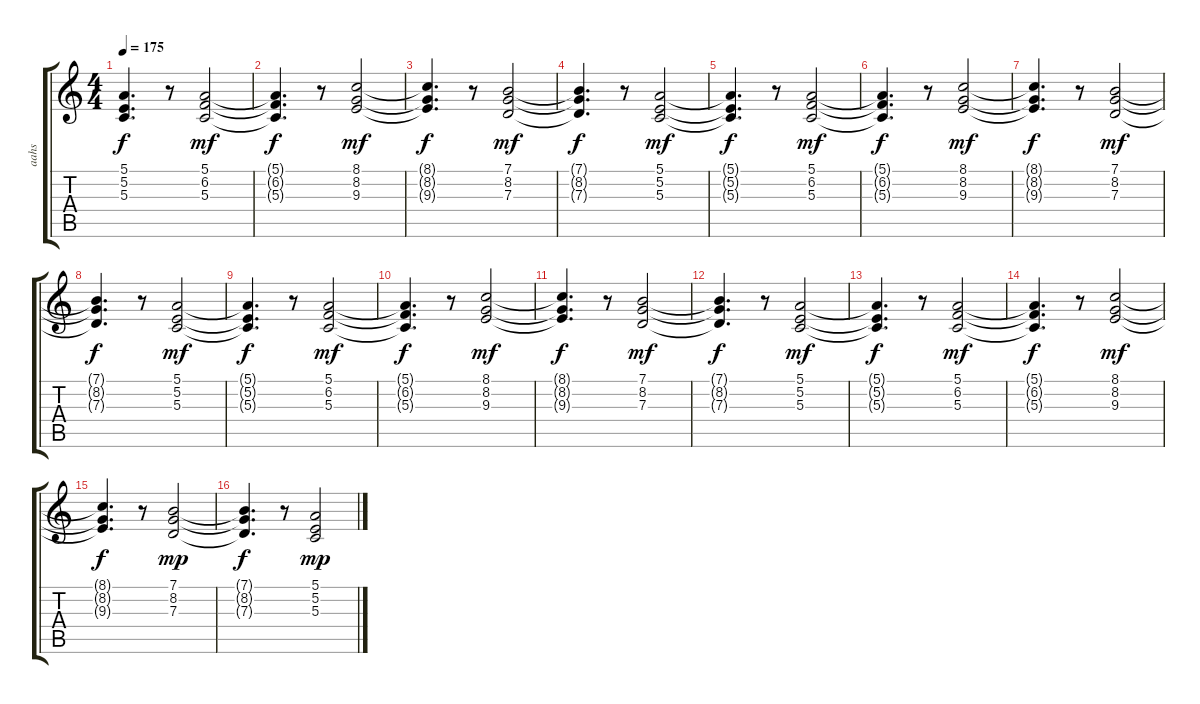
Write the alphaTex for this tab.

\track ("aahs" "aahs") {instrument choiraahs}
\staff {score tabs}
\tuning (E4 B3 G3 D3 A2 E2) {hide}
\ts (4 4)
\tempo 175
\clef g2
\ks c
(5.1{t} 5.2{t} 5.3{t}).4{d dy f} r.8 (5.1 6.2 5.3).2{dy mf} |
(5.1{t} 6.2{t} 5.3{t}).4{d dy f} r.8 (8.1 8.2 9.3).2{dy mf} |
(8.1{t} 8.2{t} 9.3{t}).4{d dy f} r.8 (7.1 8.2 7.3).2{dy mf} |
(7.1{t} 8.2{t} 7.3{t}).4{d dy f} r.8 (5.1 5.2 5.3).2{dy mf} |
(5.1{t} 5.2{t} 5.3{t}).4{d dy f} r.8 (5.1 6.2 5.3).2{dy mf} |
(5.1{t} 6.2{t} 5.3{t}).4{d dy f} r.8 (8.1 8.2 9.3).2{dy mf} |
(8.1{t} 8.2{t} 9.3{t}).4{d dy f} r.8 (7.1 8.2 7.3).2{dy mf} |
(7.1{t} 8.2{t} 7.3{t}).4{d dy f} r.8 (5.1 5.2 5.3).2{dy mf} |
(5.1{t} 5.2{t} 5.3{t}).4{d dy f} r.8 (5.1 6.2 5.3).2{dy mf} |
(5.1{t} 6.2{t} 5.3{t}).4{d dy f} r.8 (8.1 8.2 9.3).2{dy mf} |
(8.1{t} 8.2{t} 9.3{t}).4{d dy f} r.8 (7.1 8.2 7.3).2{dy mf} |
(7.1{t} 8.2{t} 7.3{t}).4{d dy f} r.8 (5.1 5.2 5.3).2{dy mf} |
(5.1{t} 5.2{t} 5.3{t}).4{d dy f} r.8 (5.1 6.2 5.3).2{dy mf} |
(5.1{t} 6.2{t} 5.3{t}).4{d dy f} r.8 (8.1 8.2 9.3).2{dy mf} |
(8.1{t} 8.2{t} 9.3{t}).4{d dy f} r.8 (7.1 8.2 7.3).2{dy mp} |
(7.1{t} 8.2{t} 7.3{t}).4{d dy f} r.8 (5.1 5.2 5.3).2{dy mp}
